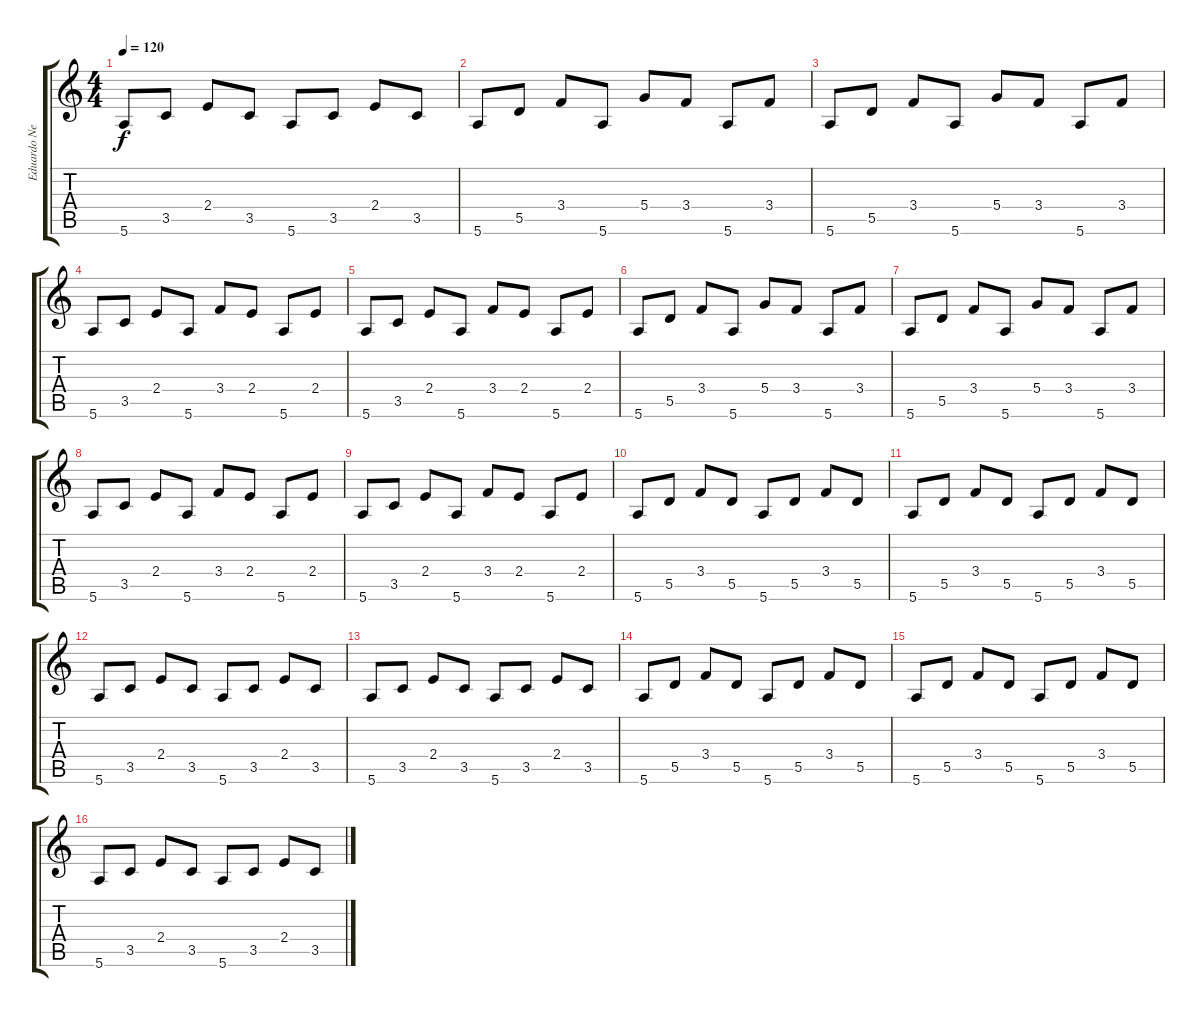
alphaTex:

\track ("Eduardo Neves - Acoustic" "Eduardo Ne") {instrument acousticguitarsteel}
\staff {score tabs}
\tuning (E4 B3 G3 D3 A2 E2) {hide}
\ts (4 4)
\tempo 120
\clef g2
\ks c
5.6.8{dy f} 3.5.8 2.4.8 3.5.8 5.6.8 3.5.8 2.4.8 3.5.8 |
5.6.8 5.5.8 3.4.8 5.6.8 5.4.8 3.4.8 5.6.8 3.4.8 |
5.6.8 5.5.8 3.4.8 5.6.8 5.4.8 3.4.8 5.6.8 3.4.8 |
5.6.8 3.5.8 2.4.8 5.6.8 3.4.8 2.4.8 5.6.8 2.4.8 |
5.6.8 3.5.8 2.4.8 5.6.8 3.4.8 2.4.8 5.6.8 2.4.8 |
5.6.8 5.5.8 3.4.8 5.6.8 5.4.8 3.4.8 5.6.8 3.4.8 |
5.6.8 5.5.8 3.4.8 5.6.8 5.4.8 3.4.8 5.6.8 3.4.8 |
5.6.8 3.5.8 2.4.8 5.6.8 3.4.8 2.4.8 5.6.8 2.4.8 |
5.6.8 3.5.8 2.4.8 5.6.8 3.4.8 2.4.8 5.6.8 2.4.8 |
5.6.8 5.5.8 3.4.8 5.5.8 5.6.8 5.5.8 3.4.8 5.5.8 |
5.6.8 5.5.8 3.4.8 5.5.8 5.6.8 5.5.8 3.4.8 5.5.8 |
5.6.8 3.5.8 2.4.8 3.5.8 5.6.8 3.5.8 2.4.8 3.5.8 |
5.6.8 3.5.8 2.4.8 3.5.8 5.6.8 3.5.8 2.4.8 3.5.8 |
5.6.8 5.5.8 3.4.8 5.5.8 5.6.8 5.5.8 3.4.8 5.5.8 |
5.6.8 5.5.8 3.4.8 5.5.8 5.6.8 5.5.8 3.4.8 5.5.8 |
5.6.8 3.5.8 2.4.8 3.5.8 5.6.8 3.5.8 2.4.8 3.5.8
